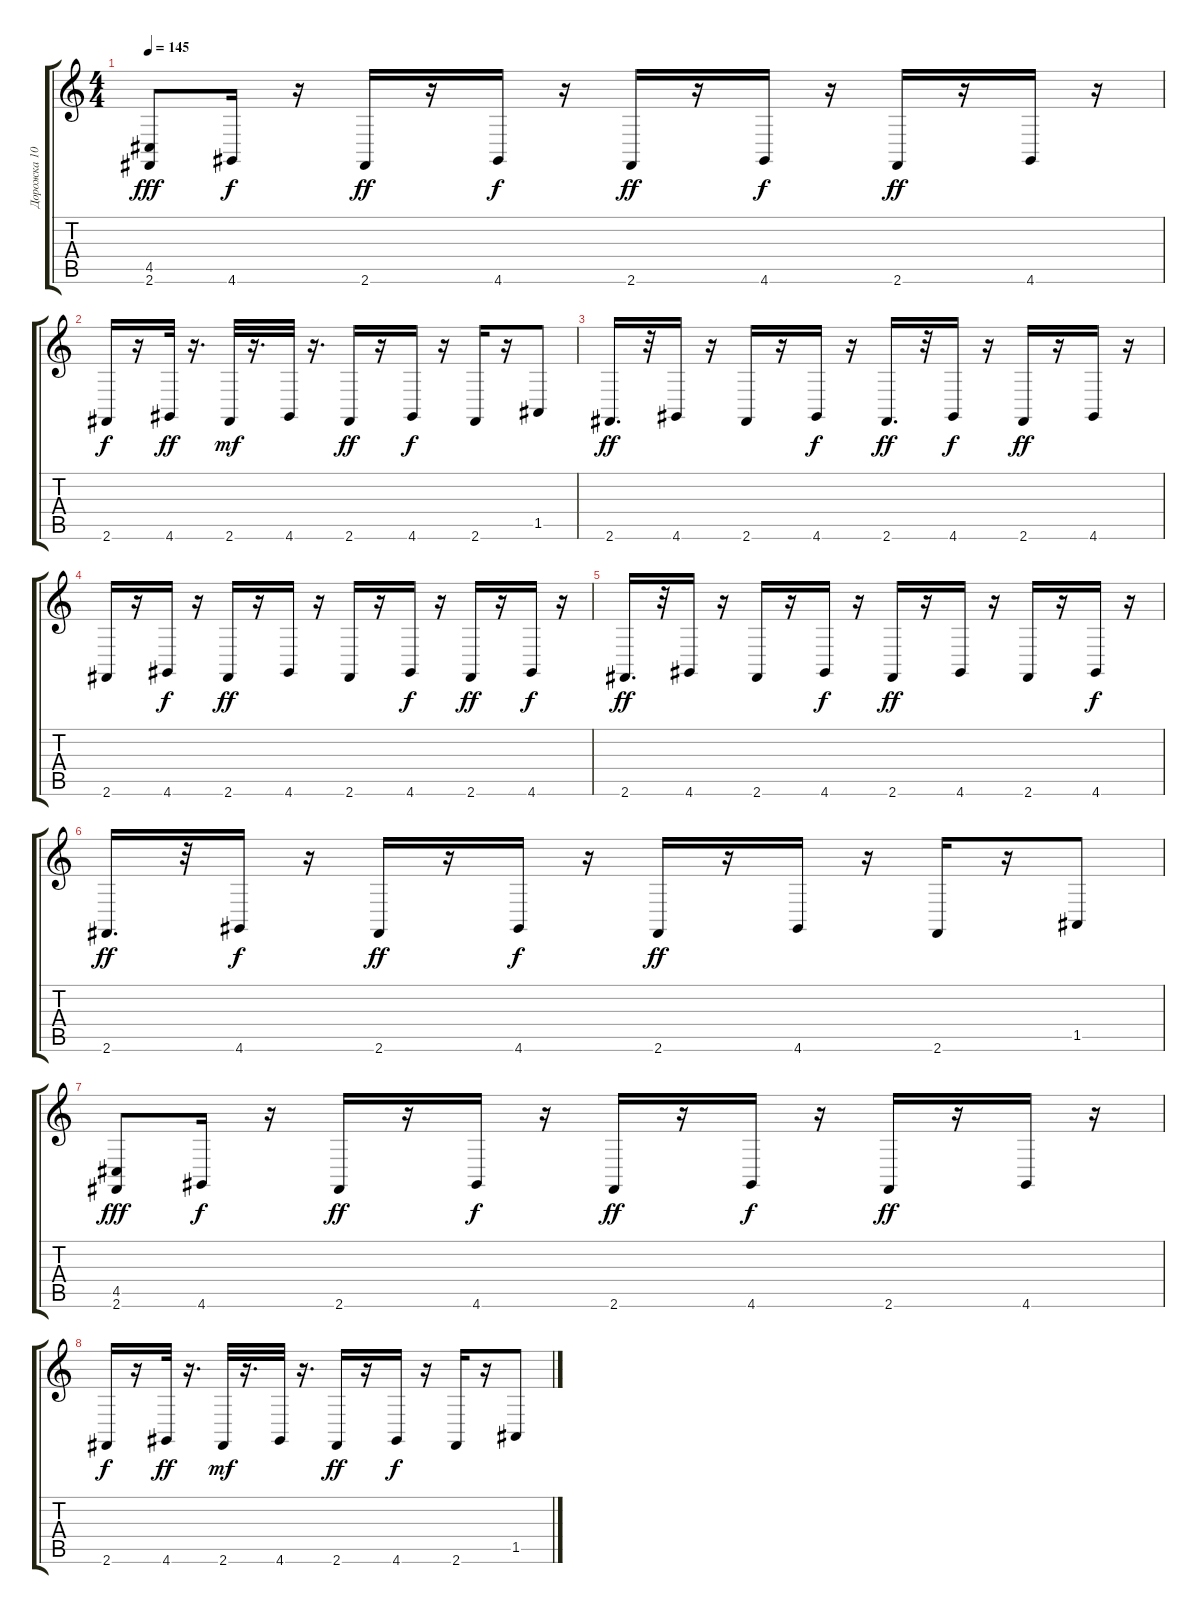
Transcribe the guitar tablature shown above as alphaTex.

\track ("Дорожка 10" "Дорожка 10") {instrument acousticgrandpiano}
\staff {score tabs}
\tuning (E4 B3 G3 D3 A2 E2) {hide}
\ts (4 4)
\tempo 145
\clef g2
\ks c
(4.5 2.6).8{dy fff} 4.6.16{dy f} r.16 2.6.16{dy ff} r.16 4.6.16{dy f} r.16 2.6.16{dy ff} r.16 4.6.16{dy f} r.16 2.6.16{dy ff} r.16 4.6.16 r.16 |
2.6.16{dy f} r.16 4.6.32{dy ff} r.16{d} 2.6.32{dy mf} r.16{d} 4.6.32 r.16{d} 2.6.16{dy ff} r.16 4.6.16{dy f} r.16 2.6.16 r.16 1.5.8 |
2.6.16{d dy ff} r.32 4.6.16 r.16 2.6.16 r.16 4.6.16{dy f} r.16 2.6.16{d dy ff} r.32 4.6.16{dy f} r.16 2.6.16{dy ff} r.16 4.6.16 r.16 |
2.6.16 r.16 4.6.16{dy f} r.16 2.6.16{dy ff} r.16 4.6.16 r.16 2.6.16 r.16 4.6.16{dy f} r.16 2.6.16{dy ff} r.16 4.6.16{dy f} r.16 |
2.6.16{d dy ff} r.32 4.6.16 r.16 2.6.16 r.16 4.6.16{dy f} r.16 2.6.16{dy ff} r.16 4.6.16 r.16 2.6.16 r.16 4.6.16{dy f} r.16 |
2.6.16{d dy ff} r.32 4.6.16{dy f} r.16 2.6.16{dy ff} r.16 4.6.16{dy f} r.16 2.6.16{dy ff} r.16 4.6.16 r.16 2.6.16 r.16 1.5.8 |
(4.5 2.6).8{dy fff} 4.6.16{dy f} r.16 2.6.16{dy ff} r.16 4.6.16{dy f} r.16 2.6.16{dy ff} r.16 4.6.16{dy f} r.16 2.6.16{dy ff} r.16 4.6.16 r.16 |
2.6.16{dy f} r.16 4.6.32{dy ff} r.16{d} 2.6.32{dy mf} r.16{d} 4.6.32 r.16{d} 2.6.16{dy ff} r.16 4.6.16{dy f} r.16 2.6.16 r.16 1.5.8
